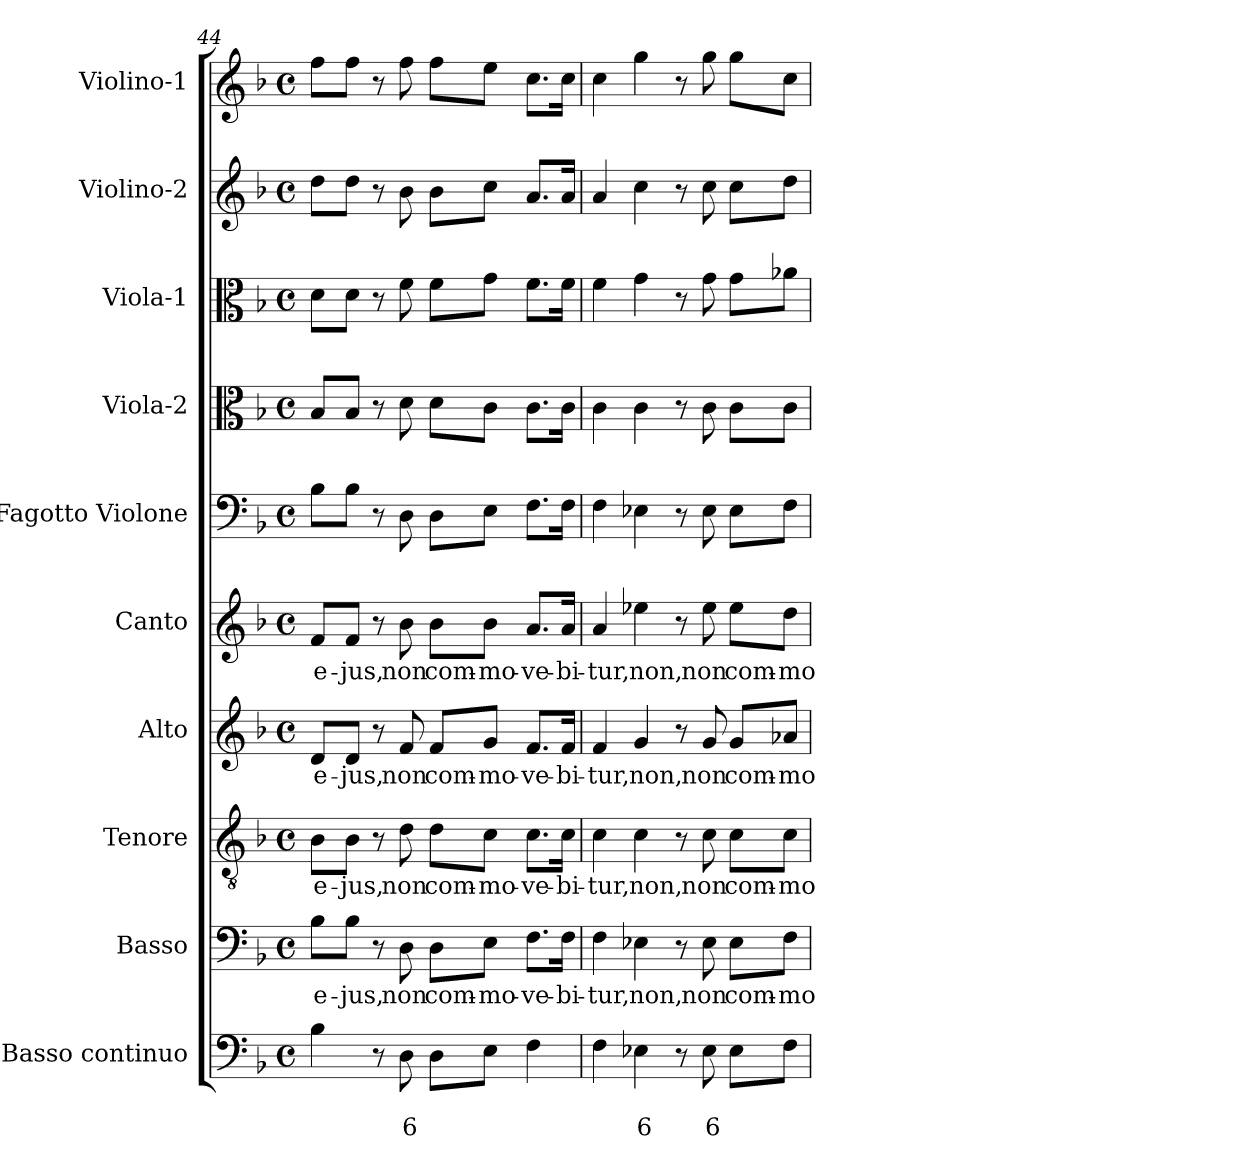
**kern	**text	**text	**kern	**text	**kern	**text	**kern	**text	**kern	**text	**kern	**kern	**kern	**kern	**kern
*part10	*part10	*part10	*part9	*part9	*part8	*part8	*part7	*part7	*part6	*part6	*part5	*part4	*part3	*part2	*part1
*staff10	*staff10	*staff10	*staff9	*staff9	*staff8	*staff8	*staff7	*staff7	*staff6	*staff6	*staff5	*staff4	*staff3	*staff2	*staff1
*I"Basso continuo	*	*	*I"Basso	*	*I"Tenore	*	*I"Alto	*	*I"Canto	*	*I"Fagotto Violone	*I"Viola-2	*I"Viola-1	*I"Violino-2	*I"Violino-1
*I'BC	*	*	*I'B	*	*I'T	*	*I'A	*	*I'C	*	*I'Fg	*I'Va2	*I'Va1	*I'Vi2	*I'Vi1
*clefF4	*	*	*clefF4	*	*clefGv2	*	*clefG2	*	*clefG2	*	*clefF4	*clefC3	*clefC3	*clefG2	*clefG2
*k[b-]	*	*	*k[b-]	*	*k[b-]	*	*k[b-]	*	*k[b-]	*	*k[b-]	*k[b-]	*k[b-]	*k[b-]	*k[b-]
*F:	*	*	*F:	*	*F:	*	*F:	*	*F:	*	*F:	*F:	*F:	*F:	*F:
*M4/4	*	*	*M4/4	*	*M4/4	*	*M4/4	*	*M4/4	*	*M4/4	*M4/4	*M4/4	*M4/4	*M4/4
*met(c)	*	*	*met(c)	*	*met(c)	*	*met(c)	*	*met(c)	*	*met(c)	*met(c)	*met(c)	*met(c)	*met(c)
=44	=44	=44	=44	=44	=44	=44	=44	=44	=44	=44	=44	=44	=44	=44	=44
!	!	!	!	!LO:LY:b	!	!	!	!	!	!	!	!	!	!	!
!	!	!	!	!	!	!LO:LY:b	!	!	!	!	!	!	!	!	!
!	!	!	!	!	!	!	!	!LO:LY:b	!	!	!	!	!	!	!
!	!	!	!	!	!	!	!	!	!	!LO:LY:b	!	!	!	!	!
4B-\	.	.	8B-\L	e-	8B-\L	e-	8d/L	e-	8f/L	e-	8B-\L	8B-/L	8d\L	8dd\L	8ff\L
!	!	!	!	!LO:LY:b	!	!	!	!	!	!	!	!	!	!	!
!	!	!	!	!	!	!LO:LY:b	!	!	!	!	!	!	!	!	!
!	!	!	!	!	!	!	!	!LO:LY:b	!	!	!	!	!	!	!
!	!	!	!	!	!	!	!	!	!	!LO:LY:b	!	!	!	!	!
.	.	.	8B-\J	-jus,	8B-\J	-jus,	8d/J	-jus,	8f/J	-jus,	8B-\J	8B-/J	8d\J	8dd\J	8ff\J
8r	.	.	8r	.	8r	.	8r	.	8r	.	8r	8r	8r	8r	8r
!	!	!LO:LY:b	!	!	!	!	!	!	!	!	!	!	!	!	!
!	!	!	!	!LO:LY:b	!	!	!	!	!	!	!	!	!	!	!
!	!	!	!	!	!	!LO:LY:b	!	!	!	!	!	!	!	!	!
!	!	!	!	!	!	!	!	!LO:LY:b	!	!	!	!	!	!	!
!	!	!	!	!	!	!	!	!	!	!LO:LY:b	!	!	!	!	!
8D\	.	6	8D\	non	8d\	non	8f/	non	8b-\	non	8D\	8d\	8f\	8b-\	8ff\
!	!	!	!	!LO:LY:b	!	!	!	!	!	!	!	!	!	!	!
!	!	!	!	!	!	!LO:LY:b	!	!	!	!	!	!	!	!	!
!	!	!	!	!	!	!	!	!LO:LY:b	!	!	!	!	!	!	!
!	!	!	!	!	!	!	!	!	!	!LO:LY:b	!	!	!	!	!
8D\L	.	.	8D\L	com-	8d\L	com-	8f/L	com-	8b-\L	com-	8D\L	8d\L	8f\L	8b-\L	8ff\L
!	!	!	!	!LO:LY:b	!	!	!	!	!	!	!	!	!	!	!
!	!	!	!	!	!	!LO:LY:b	!	!	!	!	!	!	!	!	!
!	!	!	!	!	!	!	!	!LO:LY:b	!	!	!	!	!	!	!
!	!	!	!	!	!	!	!	!	!	!LO:LY:b	!	!	!	!	!
8E\J	.	.	8E\J	-mo-	8c\J	-mo-	8g/J	-mo-	8b-\J	-mo-	8E\J	8c\J	8g\J	8cc\J	8ee\J
!	!	!	!	!LO:LY:b	!	!	!	!	!	!	!	!	!	!	!
!	!	!	!	!	!	!LO:LY:b	!	!	!	!	!	!	!	!	!
!	!	!	!	!	!	!	!	!LO:LY:b	!	!	!	!	!	!	!
!	!	!	!	!	!	!	!	!	!	!LO:LY:b	!	!	!	!	!
4F\	.	.	8.F\L	-ve-	8.c\L	-ve-	8.f/L	-ve-	8.a/L	-ve-	8.F\L	8.c\L	8.f\L	8.a/L	8.cc\L
!	!	!	!	!LO:LY:b	!	!	!	!	!	!	!	!	!	!	!
!	!	!	!	!	!	!LO:LY:b	!	!	!	!	!	!	!	!	!
!	!	!	!	!	!	!	!	!LO:LY:b	!	!	!	!	!	!	!
!	!	!	!	!	!	!	!	!	!	!LO:LY:b	!	!	!	!	!
.	.	.	16F\Jk	-bi-	16c\Jk	-bi-	16f/Jk	-bi-	16a/Jk	-bi-	16F\Jk	16c\Jk	16f\Jk	16a/Jk	16cc\Jk
!!LO:PB:g=z
=45	=45	=45	=45	=45	=45	=45	=45	=45	=45	=45	=45	=45	=45	=45	=45
!	!	!	!	!LO:LY:b	!	!	!	!	!	!	!	!	!	!	!
!	!	!	!	!	!	!LO:LY:b	!	!	!	!	!	!	!	!	!
!	!	!	!	!	!	!	!	!LO:LY:b	!	!	!	!	!	!	!
!	!	!	!	!	!	!	!	!	!	!LO:LY:b	!	!	!	!	!
4F\	.	.	4F\	-tur,	4c\	-tur,	4f/	-tur,	4a/	-tur,	4F\	4c\	4f\	4a/	4cc\
!	!	!LO:LY:b	!	!	!	!	!	!	!	!	!	!	!	!	!
!	!	!	!	!LO:LY:b	!	!	!	!	!	!	!	!	!	!	!
!	!	!	!	!	!	!LO:LY:b	!	!	!	!	!	!	!	!	!
!	!	!	!	!	!	!	!	!LO:LY:b	!	!	!	!	!	!	!
!	!	!	!	!	!	!	!	!	!	!LO:LY:b	!	!	!	!	!
4E-X\	.	6	4E-X\	non,	4c\	non,	4g/	non,	4ee-X\	non,	4E-X\	4c\	4g\	4cc\	4gg\
8r	.	.	8r	.	8r	.	8r	.	8r	.	8r	8r	8r	8r	8r
!	!	!LO:LY:b	!	!	!	!	!	!	!	!	!	!	!	!	!
!	!	!	!	!LO:LY:b	!	!	!	!	!	!	!	!	!	!	!
!	!	!	!	!	!	!LO:LY:b	!	!	!	!	!	!	!	!	!
!	!	!	!	!	!	!	!	!LO:LY:b	!	!	!	!	!	!	!
!	!	!	!	!	!	!	!	!	!	!LO:LY:b	!	!	!	!	!
8E-\	.	6	8E-\	non	8c\	non	8g/	non	8ee-\	non	8E-\	8c\	8g\	8cc\	8gg\
!	!	!	!	!LO:LY:b	!	!	!	!	!	!	!	!	!	!	!
!	!	!	!	!	!	!LO:LY:b	!	!	!	!	!	!	!	!	!
!	!	!	!	!	!	!	!	!LO:LY:b	!	!	!	!	!	!	!
!	!	!	!	!	!	!	!	!	!	!LO:LY:b	!	!	!	!	!
8E-\L	.	.	8E-\L	com-	8c\L	com-	8g/L	com-	8ee-\L	com-	8E-\L	8c\L	8g\L	8cc\L	8gg\L
!	!	!	!	!LO:LY:b	!	!	!	!	!	!	!	!	!	!	!
!	!	!	!	!	!	!LO:LY:b	!	!	!	!	!	!	!	!	!
!	!	!	!	!	!	!	!	!LO:LY:b	!	!	!	!	!	!	!
!	!	!	!	!	!	!	!	!	!	!LO:LY:b	!	!	!	!	!
8F\J	.	.	8F\J	-mo-	8c\J	-mo-	8a-X/J	-mo-	8dd\J	-mo-	8F\J	8c\J	8a-X\J	8dd\J	8cc\J
=	=	=	=	=	=	=	=	=	=	=	=	=	=	=	=
*-	*-	*-	*-	*-	*-	*-	*-	*-	*-	*-	*-	*-	*-	*-	*-
